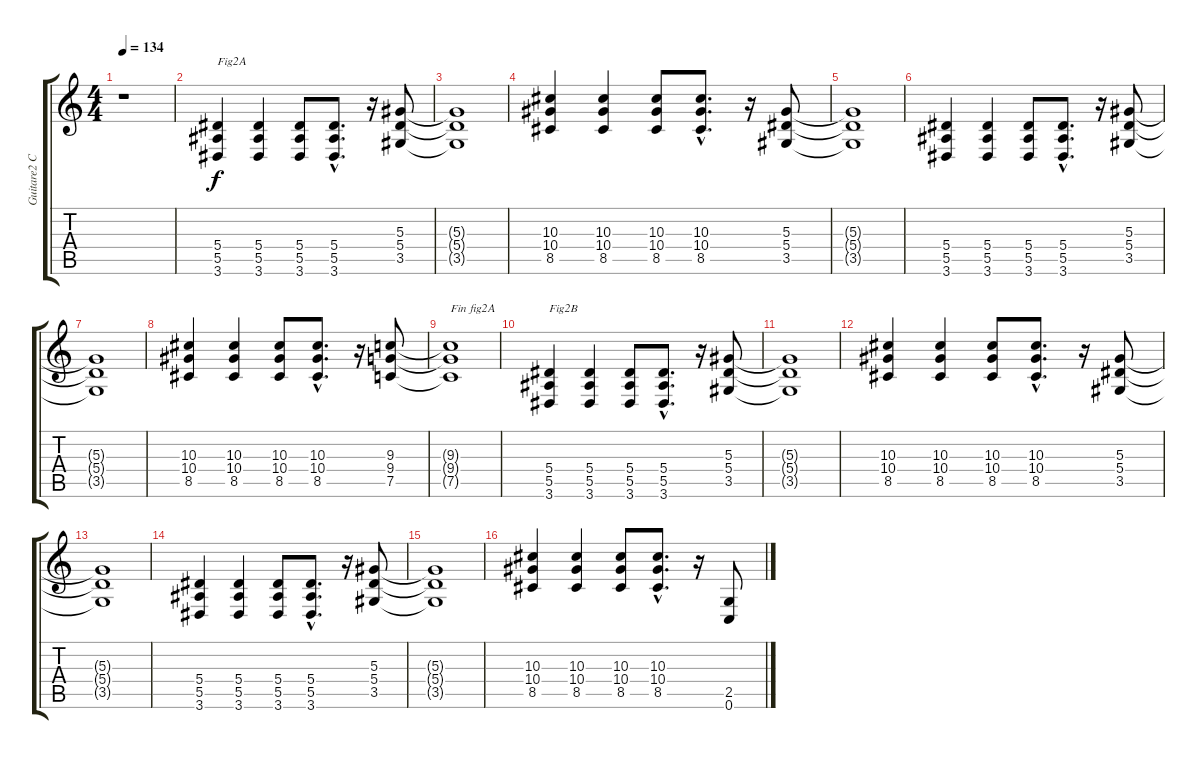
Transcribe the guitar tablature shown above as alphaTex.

\track ("Guitare2 C" "Guitare2 C") {instrument distortionguitar}
\staff {score tabs}
\tuning (C4 G3 Eb3 Bb2 F2 C2) {hide}
\ts (4 4)
\tempo 134
\clef g2
\ks c
r.1{dy f} |
(5.4 5.5 3.6).4{txt "Fig2A"} (5.4 5.5 3.6).4 (5.4 5.5 3.6).8 (5.4{hac} 5.5{hac} 3.6{hac}).8{d} r.16 (5.3 5.4 3.5).8 |
(5.3{t} 5.4{t} 3.5{t}).1 |
(10.3 10.4 8.5).4 (10.3 10.4 8.5).4 (10.3 10.4 8.5).8 (10.3{hac} 10.4{hac} 8.5{hac}).8{d} r.16 (5.3 5.4 3.5).8 |
(5.3{t} 5.4{t} 3.5{t}).1 |
(5.4 5.5 3.6).4 (5.4 5.5 3.6).4 (5.4 5.5 3.6).8 (5.4{hac} 5.5{hac} 3.6{hac}).8{d} r.16 (5.3 5.4 3.5).8 |
(5.3{t} 5.4{t} 3.5{t}).1 |
(10.3 10.4 8.5).4 (10.3 10.4 8.5).4 (10.3 10.4 8.5).8 (10.3{hac} 10.4{hac} 8.5{hac}).8{d} r.16 (9.3 9.4 7.5).8 |
(9.3{t} 9.4{t} 7.5{t}).1{txt "Fin fig2A"} |
(5.4 5.5 3.6).4{txt "Fig2B"} (5.4 5.5 3.6).4 (5.4 5.5 3.6).8 (5.4{hac} 5.5{hac} 3.6{hac}).8{d} r.16 (5.3 5.4 3.5).8 |
(5.3{t} 5.4{t} 3.5{t}).1 |
(10.3 10.4 8.5).4 (10.3 10.4 8.5).4 (10.3 10.4 8.5).8 (10.3{hac} 10.4{hac} 8.5{hac}).8{d} r.16 (5.3 5.4 3.5).8 |
(5.3{t} 5.4{t} 3.5{t}).1 |
(5.4 5.5 3.6).4 (5.4 5.5 3.6).4 (5.4 5.5 3.6).8 (5.4{hac} 5.5{hac} 3.6{hac}).8{d} r.16 (5.3 5.4 3.5).8 |
(5.3{t} 5.4{t} 3.5{t}).1 |
(10.3 10.4 8.5).4 (10.3 10.4 8.5).4 (10.3 10.4 8.5).8 (10.3{hac} 10.4{hac} 8.5{hac}).8{d} r.16 (2.5 0.6).8
